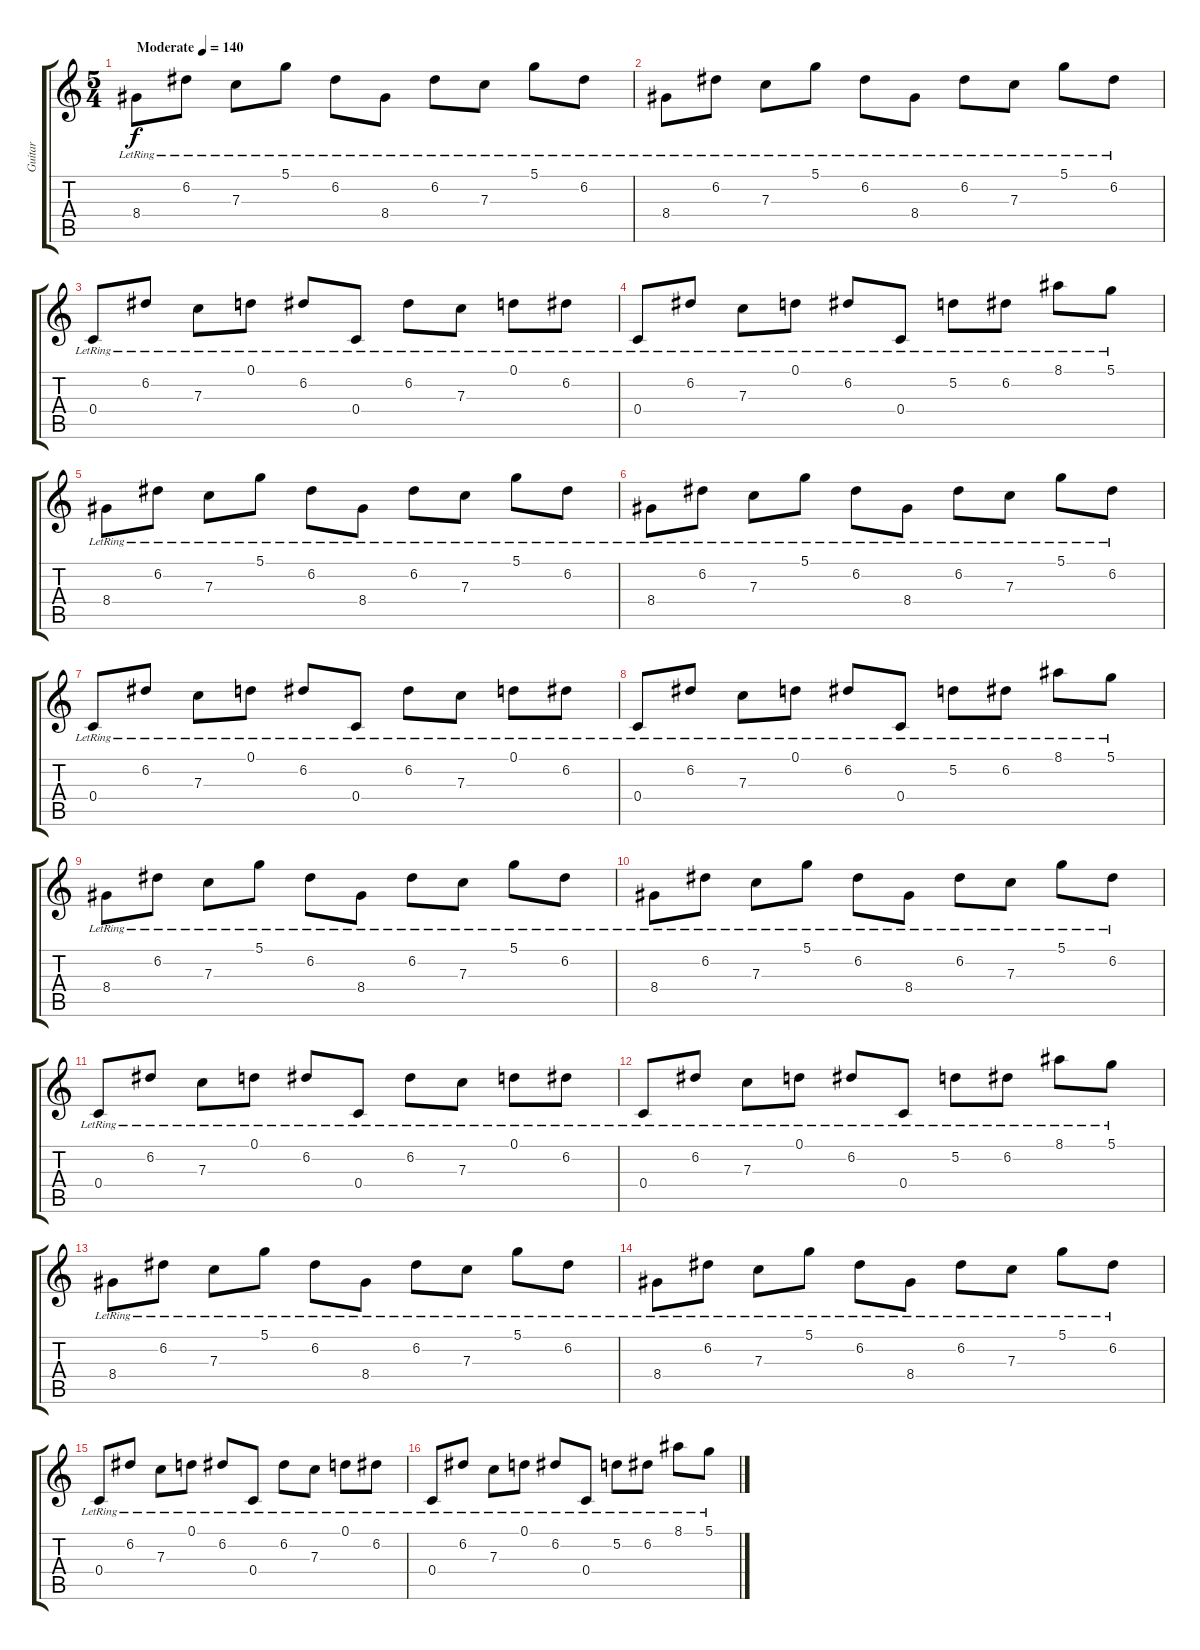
\track ("Guitar" "Guitar") {instrument acousticguitarsteel}
\staff {score tabs}
\tuning (D4 A3 F3 C3 G2 C2) {hide}
\ts (5 4)
\tempo (140 "Moderate")
\clef g2
\ks c
8.4{lr}.8{dy f instrument acousticguitarsteel} 6.2{lr}.8 7.3{lr}.8 5.1{lr}.8 6.2{lr}.8 8.4{lr}.8 6.2{lr}.8 7.3{lr}.8 5.1{lr}.8 6.2{lr}.8 |
8.4{lr}.8 6.2{lr}.8 7.3{lr}.8 5.1{lr}.8 6.2{lr}.8 8.4{lr}.8 6.2{lr}.8 7.3{lr}.8 5.1{lr}.8 6.2{lr}.8 |
0.4{lr}.8 6.2{lr}.8 7.3{lr}.8 0.1{lr}.8 6.2{lr}.8 0.4{lr}.8 6.2{lr}.8 7.3{lr}.8 0.1{lr}.8 6.2{lr}.8 |
0.4{lr}.8 6.2{lr}.8 7.3{lr}.8 0.1{lr}.8 6.2{lr}.8 0.4{lr}.8 5.2{lr}.8 6.2{lr}.8 8.1{lr}.8 5.1{lr}.8 |
8.4{lr}.8 6.2{lr}.8 7.3{lr}.8 5.1{lr}.8 6.2{lr}.8 8.4{lr}.8 6.2{lr}.8 7.3{lr}.8 5.1{lr}.8 6.2{lr}.8 |
8.4{lr}.8 6.2{lr}.8 7.3{lr}.8 5.1{lr}.8 6.2{lr}.8 8.4{lr}.8 6.2{lr}.8 7.3{lr}.8 5.1{lr}.8 6.2{lr}.8 |
0.4{lr}.8 6.2{lr}.8 7.3{lr}.8 0.1{lr}.8 6.2{lr}.8 0.4{lr}.8 6.2{lr}.8 7.3{lr}.8 0.1{lr}.8 6.2{lr}.8 |
0.4{lr}.8 6.2{lr}.8 7.3{lr}.8 0.1{lr}.8 6.2{lr}.8 0.4{lr}.8 5.2{lr}.8 6.2{lr}.8 8.1{lr}.8 5.1{lr}.8 |
8.4{lr}.8 6.2{lr}.8 7.3{lr}.8 5.1{lr}.8 6.2{lr}.8 8.4{lr}.8 6.2{lr}.8 7.3{lr}.8 5.1{lr}.8 6.2{lr}.8 |
8.4{lr}.8 6.2{lr}.8 7.3{lr}.8 5.1{lr}.8 6.2{lr}.8 8.4{lr}.8 6.2{lr}.8 7.3{lr}.8 5.1{lr}.8 6.2{lr}.8 |
0.4{lr}.8 6.2{lr}.8 7.3{lr}.8 0.1{lr}.8 6.2{lr}.8 0.4{lr}.8 6.2{lr}.8 7.3{lr}.8 0.1{lr}.8 6.2{lr}.8 |
0.4{lr}.8 6.2{lr}.8 7.3{lr}.8 0.1{lr}.8 6.2{lr}.8 0.4{lr}.8 5.2{lr}.8 6.2{lr}.8 8.1{lr}.8 5.1{lr}.8 |
8.4{lr}.8 6.2{lr}.8 7.3{lr}.8 5.1{lr}.8 6.2{lr}.8 8.4{lr}.8 6.2{lr}.8 7.3{lr}.8 5.1{lr}.8 6.2{lr}.8 |
8.4{lr}.8 6.2{lr}.8 7.3{lr}.8 5.1{lr}.8 6.2{lr}.8 8.4{lr}.8 6.2{lr}.8 7.3{lr}.8 5.1{lr}.8 6.2{lr}.8 |
0.4{lr}.8 6.2{lr}.8 7.3{lr}.8 0.1{lr}.8 6.2{lr}.8 0.4{lr}.8 6.2{lr}.8 7.3{lr}.8 0.1{lr}.8 6.2{lr}.8 |
0.4{lr}.8 6.2{lr}.8 7.3{lr}.8 0.1{lr}.8 6.2{lr}.8 0.4{lr}.8 5.2{lr}.8 6.2{lr}.8 8.1{lr}.8 5.1{lr}.8
